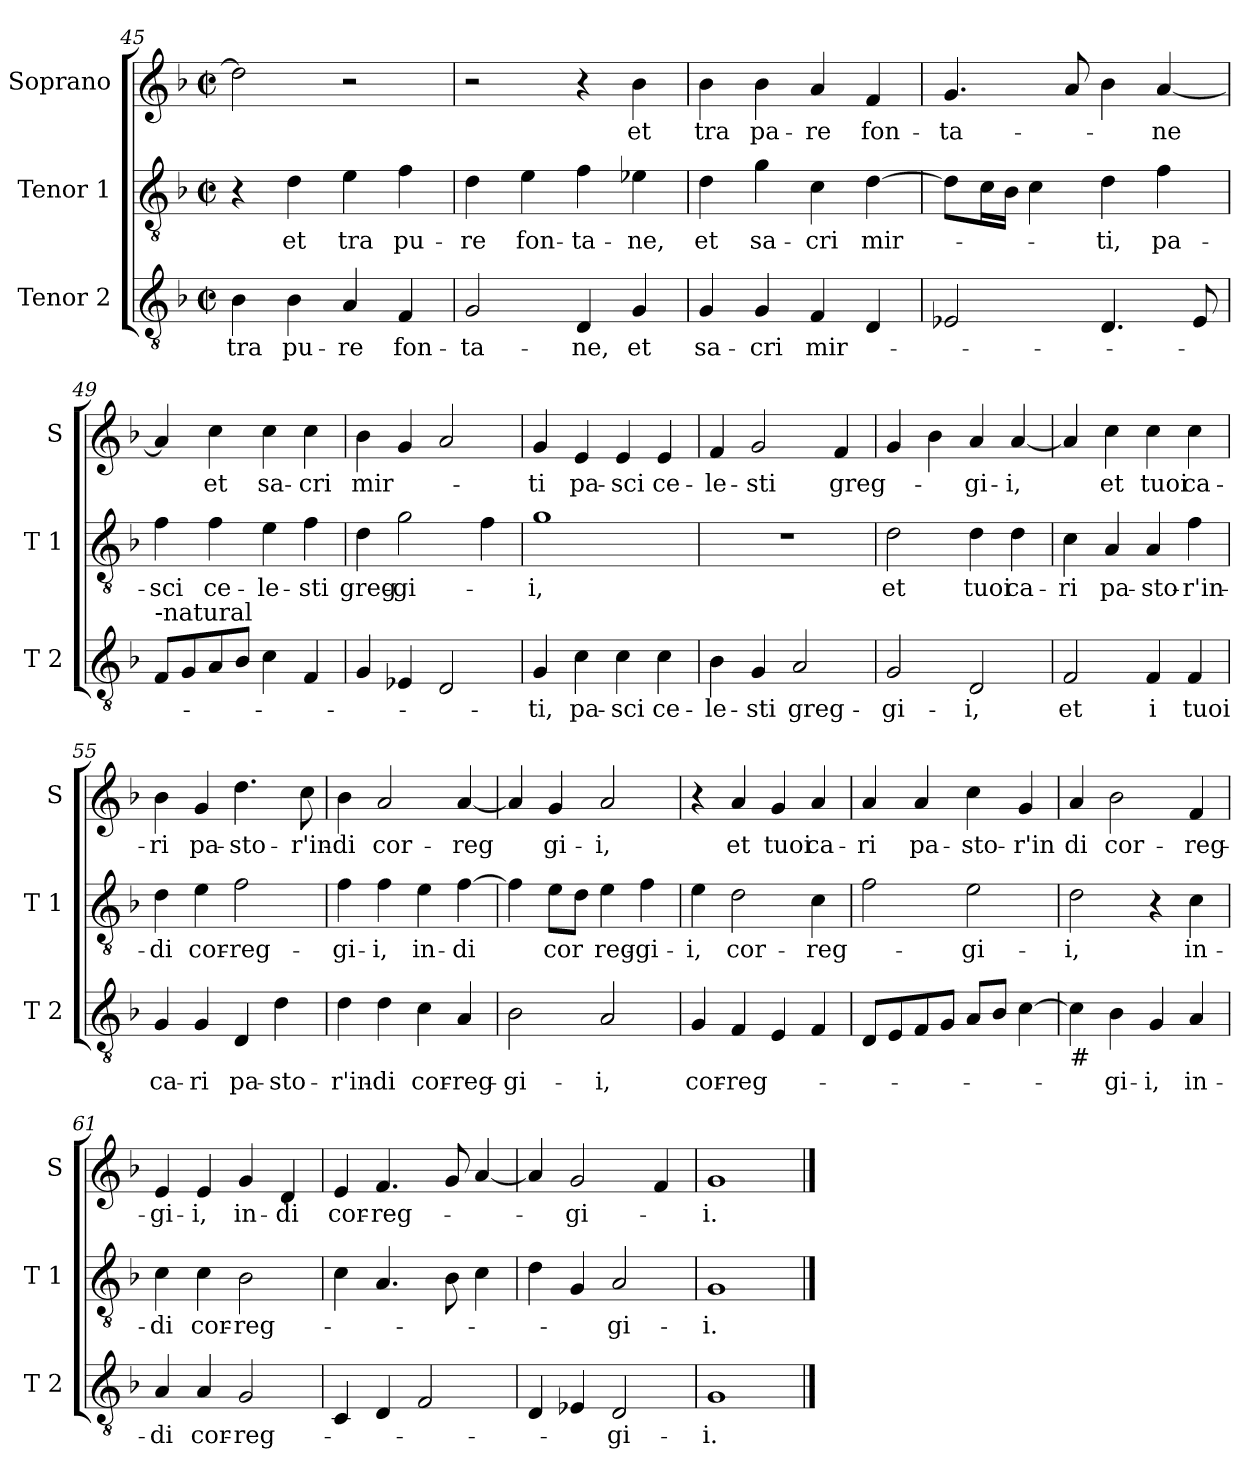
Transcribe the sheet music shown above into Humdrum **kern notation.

**kern	**text	**kern	**text	**kern	**text
*part3	*part3	*part2	*part2	*part1	*part1
*staff3	*staff3	*staff2	*staff2	*staff1	*staff1
*I"Tenor 2	*	*I"Tenor 1	*	*I"Soprano	*
*I'T 2	*	*I'T 1	*	*I'S	*
*clefGv2	*	*clefGv2	*	*clefG2	*
*k[b-]	*	*k[b-]	*	*k[b-]	*
*F:	*	*F:	*	*F:	*
*M2/2	*	*M2/2	*	*M2/2	*
*met(c|)	*	*met(c|)	*	*met(c|)	*
=45	=45	=45	=45	=45	=45
!	!LO:LY:b	!	!	!	!
4B-\	tra	4r	.	2dd\]	.
!	!LO:LY:b	!	!LO:LY:b	!	!
4B-\	pu-	4d\	et	.	.
!	!LO:LY:b	!	!LO:LY:b	!	!
4A/	-re	4e\	tra	2r	.
!	!LO:LY:b	!	!LO:LY:b	!	!
4F/	fon-	4f\	pu-	.	.
!!LO:LB:g=z
=46	=46	=46	=46	=46	=46
!	!LO:LY:b	!	!LO:LY:b	!	!
2G/	-ta-	4d\	-re	2r	.
!	!	!	!LO:LY:b	!	!
.	.	4e\	fon-	.	.
!	!LO:LY:b	!	!LO:LY:b	!	!
4D/	-ne,	4f\	-ta-	4r	.
!	!LO:LY:b	!	!LO:LY:b	!	!LO:LY:b
4G/	et	4e-X\	-ne,	4b-\	et
=47	=47	=47	=47	=47	=47
!	!LO:LY:b	!	!LO:LY:b	!	!LO:LY:b
4G/	sa-	4d\	et	4b-\	tra
!	!LO:LY:b	!	!LO:LY:b	!	!LO:LY:b
4G/	-cri	4g\	sa-	4b-\	pa-
!	!LO:LY:b	!	!LO:LY:b	!	!LO:LY:b
4F/	mir-	4c\	-cri	4a/	-re
!	!	!	!LO:LY:b	!	!LO:LY:b
4D/	.	[4d\	mir-	4f/	fon-
=48	=48	=48	=48	=48	=48
!	!	!	!	!	!LO:LY:b
2E-X/	.	8d\L]	.	4.g/	-ta-
.	.	16c\L	.	.	.
.	.	16B-\JJ	.	.	.
.	.	4c\	.	.	.
.	.	.	.	8a/	.
!	!	!	!LO:LY:b	!	!
4.D/	.	4d\	-ti,	4b-\	.
!	!	!	!LO:LY:b	!	!LO:LY:b
.	.	4f\	pa-	[4a/	-ne
8E-/	.	.	.	.	.
=49	=49	=49	=49	=49	=49
!LO:TX:a:t=-natural	!	!	!	!	!
!	!	!	!LO:LY:b	!	!
8F/L	.	4f\	-sci	4a/]	.
8G/	.	.	.	.	.
!	!	!	!LO:LY:b	!	!LO:LY:b
8A/	.	4f\	ce-	4cc\	et
8B-/J	.	.	.	.	.
!	!	!	!LO:LY:b	!	!LO:LY:b
4c\	.	4e\	-le-	4cc\	sa-
!	!	!	!LO:LY:b	!	!LO:LY:b
4F/	.	4f\	-sti	4cc\	-cri
=50	=50	=50	=50	=50	=50
!	!	!	!LO:LY:b	!	!LO:LY:b
4G/	.	4d\	greg-	4b-\	mir-
!	!	!	!LO:LY:b	!	!
4E-X/	.	2g\	-gi-	4g/	.
2D/	.	.	.	2a/	.
.	.	4f\	.	.	.
!!LO:LB:g=z
=51	=51	=51	=51	=51	=51
!	!LO:LY:b	!	!LO:LY:b	!	!LO:LY:b
4G/	-ti,	1g	-i,	4g/	-ti
!	!LO:LY:b	!	!	!	!LO:LY:b
4c\	pa-	.	.	4e/	pa-
!	!LO:LY:b	!	!	!	!LO:LY:b
4c\	-sci	.	.	4e/	-sci
!	!LO:LY:b	!	!	!	!LO:LY:b
4c\	ce-	.	.	4e/	ce-
=52	=52	=52	=52	=52	=52
!	!LO:LY:b	!	!	!	!LO:LY:b
4B-\	-le-	1r	.	4f/	-le-
!	!LO:LY:b	!	!	!	!LO:LY:b
4G/	-sti	.	.	2g/	-sti
!	!LO:LY:b	!	!	!	!
2A/	greg-	.	.	.	.
!	!	!	!	!	!LO:LY:b
.	.	.	.	4f/	greg-
=53	=53	=53	=53	=53	=53
!	!LO:LY:b	!	!LO:LY:b	!	!
2G/	-gi-	2d\	et	4g/	.
.	.	.	.	4b-\	.
!	!LO:LY:b	!	!LO:LY:b	!	!LO:LY:b
2D/	-i,	4d\	tuoi	4a/	-gi-
!	!	!	!LO:LY:b	!	!LO:LY:b
.	.	4d\	ca-	[4a/	-i,
=54	=54	=54	=54	=54	=54
!	!LO:LY:b	!	!LO:LY:b	!	!
2F/	et	4c\	-ri	4a/]	.
!	!	!	!LO:LY:b	!	!LO:LY:b
.	.	4A/	pa-	4cc\	et
!	!LO:LY:b	!	!LO:LY:b	!	!LO:LY:b
4F/	i	4A/	-sto-	4cc\	tuoi
!	!LO:LY:b	!	!LO:LY:b	!	!LO:LY:b
4F/	tuoi	4f\	-r'in-	4cc\	ca-
=55	=55	=55	=55	=55	=55
!	!LO:LY:b	!	!LO:LY:b	!	!LO:LY:b
4G/	ca-	4d\	-di	4b-\	-ri
!	!LO:LY:b	!	!LO:LY:b	!	!LO:LY:b
4G/	-ri	4e\	cor-	4g/	pa-
!	!LO:LY:b	!	!LO:LY:b	!	!LO:LY:b
4D/	pa-	2f\	-reg-	4.dd\	-sto-
!	!LO:LY:b	!	!	!	!
4d\	-sto-	.	.	.	.
!	!	!	!	!	!LO:LY:b
.	.	.	.	8cc\	-r'in-
!!LO:PB:g=z
=56	=56	=56	=56	=56	=56
!	!LO:LY:b	!	!LO:LY:b	!	!LO:LY:b
4d\	-r'in-	4f\	-gi-	4b-\	-di
!	!LO:LY:b	!	!LO:LY:b	!	!LO:LY:b
4d\	-di	4f\	-i,	2a/	cor-
!	!LO:LY:b	!	!LO:LY:b	!	!
4c\	cor-	4e\	in-	.	.
!	!LO:LY:b	!	!LO:LY:b	!	!LO:LY:b
4A/	-reg-	[4f\	-di	[4a/	-reg
=57	=57	=57	=57	=57	=57
!	!LO:LY:b	!	!	!	!
2B-\	-gi-	4f\]	.	4a/]	.
!	!	!	!LO:LY:b	!	!LO:LY:b
.	.	8e\L	cor	4g/	gi-
.	.	8d\J	.	.	.
!	!LO:LY:b	!	!LO:LY:b	!	!LO:LY:b
2A/	-i,	4e\	reg-	2a/	-i,
!	!	!	!LO:LY:b	!	!
.	.	4f\	-gi-	.	.
=58	=58	=58	=58	=58	=58
!	!LO:LY:b	!	!LO:LY:b	!	!
4G/	cor-	4e\	-i,	4r	.
!	!LO:LY:b	!	!LO:LY:b	!	!LO:LY:b
4F/	-reg-	2d\	cor-	4a/	et
!	!	!	!	!	!LO:LY:b
4E/	.	.	.	4g/	tuoi
!	!	!	!LO:LY:b	!	!LO:LY:b
4F/	.	4c\	-reg-	4a/	ca-
=59	=59	=59	=59	=59	=59
!	!	!	!	!	!LO:LY:b
8D/L	.	2f\	.	4a/	-ri
8E/	.	.	.	.	.
!	!	!	!	!	!LO:LY:b
8F/	.	.	.	4a/	pa-
8G/J	.	.	.	.	.
!	!	!	!LO:LY:b	!	!LO:LY:b
8A/L	.	2e\	-gi-	4cc\	-sto-
8B-/J	.	.	.	.	.
!	!	!	!	!	!LO:LY:b
[4c\	.	.	.	4g/	-r'in
=60	=60	=60	=60	=60	=60
!LO:TX:b:t=#	!	!	!	!	!
!	!	!	!LO:LY:b	!	!LO:LY:b
4c\]	.	2d\	-i,	4a/	di
!	!LO:LY:b	!	!	!	!LO:LY:b
4B-\	-gi-	.	.	2b-\	cor-
!	!LO:LY:b	!	!	!	!
4G/	-i,	4r	.	.	.
!	!LO:LY:b	!	!LO:LY:b	!	!LO:LY:b
4A/	in-	4c\	in-	4f/	-reg-
!!LO:LB:g=z
=61	=61	=61	=61	=61	=61
!	!LO:LY:b	!	!LO:LY:b	!	!LO:LY:b
4A/	-di	4c\	-di	4e/	-gi-
!	!LO:LY:b	!	!LO:LY:b	!	!LO:LY:b
4A/	cor-	4c\	cor-	4e/	-i,
!	!LO:LY:b	!	!LO:LY:b	!	!LO:LY:b
2G/	-reg-	2B-\	-reg-	4g/	in-
!	!	!	!	!	!LO:LY:b
.	.	.	.	4d/	-di
=62	=62	=62	=62	=62	=62
!	!	!	!	!	!LO:LY:b
4C/	.	4c\	.	4e/	cor-
!	!	!	!	!	!LO:LY:b
4D/	.	4.A/	.	4.f/	-reg-
2F/	.	.	.	.	.
.	.	8B-\	.	8g/	.
.	.	4c\	.	[4a/	.
=63	=63	=63	=63	=63	=63
4D/	.	4d\	.	4a/]	.
!	!	!	!	!	!LO:LY:b
4E-X/	.	4G/	.	2g/	-gi-
!	!LO:LY:b	!	!LO:LY:b	!	!
2D/	-gi-	2A/	-gi-	.	.
.	.	.	.	4f/	.
=64	=64	=64	=64	=64	=64
!	!LO:LY:b	!	!LO:LY:b	!	!LO:LY:b
1G	-i.	1G	-i.	1g	-i.
==	==	==	==	==	==
*-	*-	*-	*-	*-	*-
